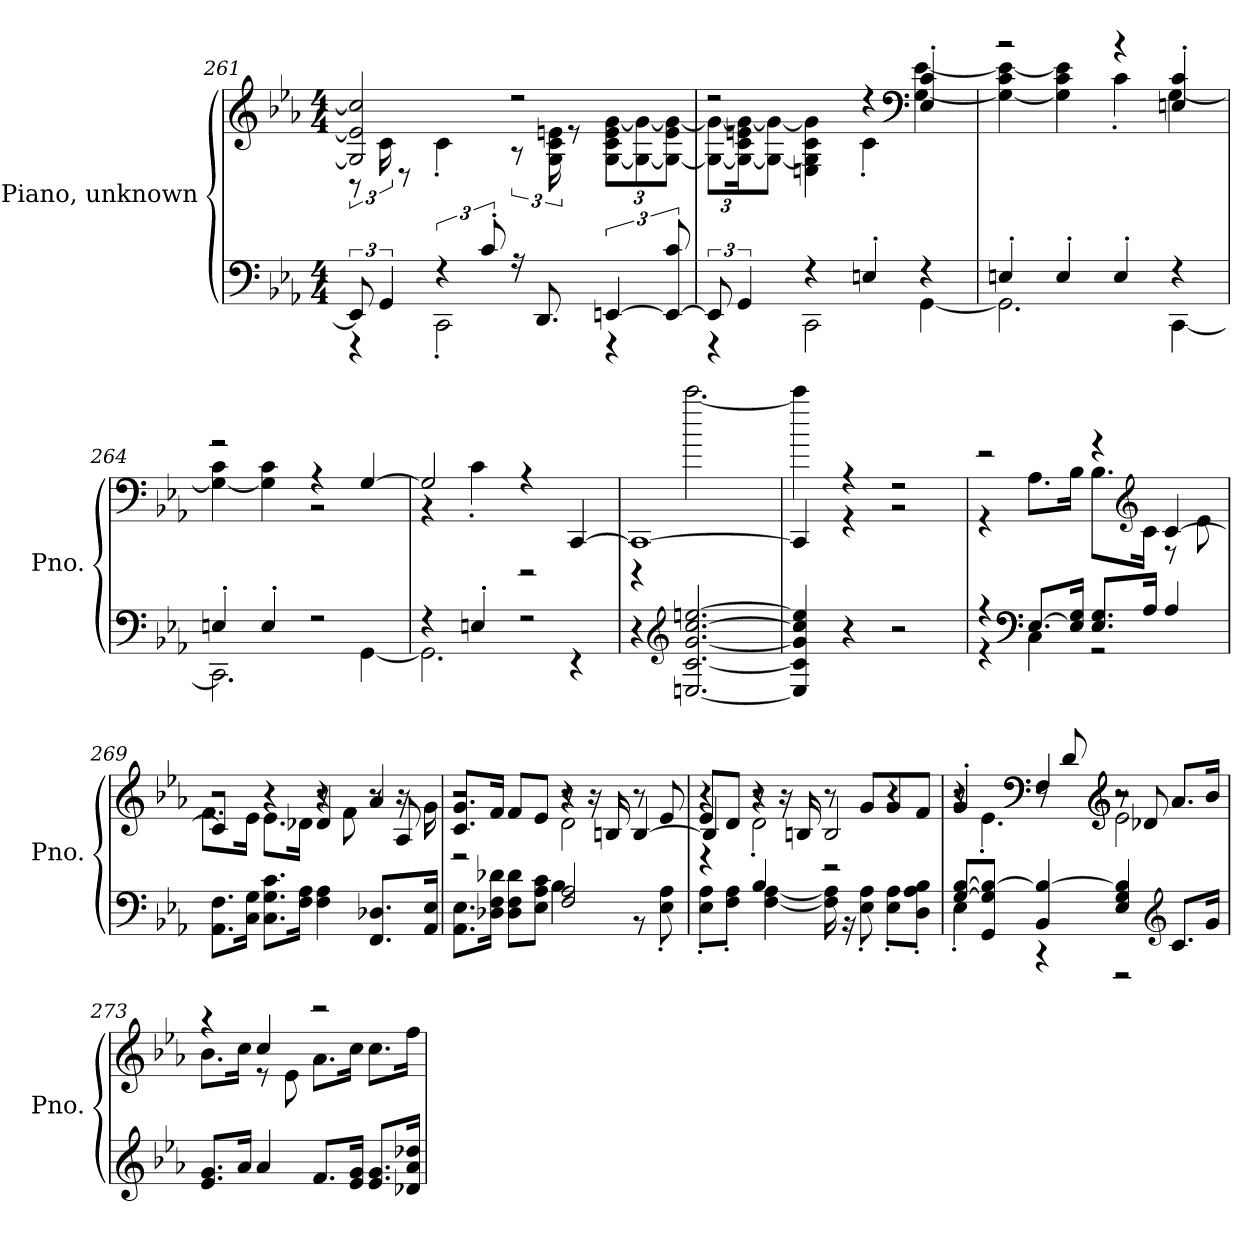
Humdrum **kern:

**kern	**kern
*part1	*part1
*staff2	*staff1
*I"Piano, unknown	*
*I'Pno.	*
*clefF4	*clefG2
*k[b-e-a-]	*k[b-e-a-]
*M4/4	*M4/4
=261	=261
*^	*^
12EE/]	4r	2G/] 2e/] 2cc/]	12r
6GG/	.	.	24c\
.	.	.	8r
6r	2CC'\	.	4c'\
12c'/	.	.	.
16r	.	2r	12r
8.DD/	.	.	.
.	.	.	24G\ 24c\ 24en\
.	.	.	8r
*	*	*	*Xbrackettup
[6EEn/	4r	.	[12G\ 12c\ 12e\ [12g\L
.	.	.	12G\_ 12g\_
12EE/_ 12c/	.	.	12G\_ 12e\ 12g\_J
=262	=262	=262	=262
12EE/]	4r	2r	12G\_ 12g\_L
6GG/	.	.	24G\_ 24c\ 24en\ 24g\_K
.	.	.	8G\_ 8g\_J
4r	2CC\	.	4En\ 4G\] 4c\ 4g\]
4En'/	.	4r	4c'\
*	*	*clefF4	*
4r	[4GG\	4E/' 4c/'	[4G\ [4e\
!!LO:LB:g=z	!!
=263	=263	=263	=263
4En'/	2.GG\]	2r	4G\_ 4c\ 4e\_
4E'/	.	.	4G\] 4c\ 4e\]
4E'/	.	4r	4c'\
4r	[4CC\	4En/' 4c/'	[4G\
=264	=264	=264	=264
4En'/	2.CC\]	2r	4G\_ 4c\
4E'/	.	.	4G\] 4c\
2r	.	4r	2r
.	[4GG\	[4G/	.
=265	=265	=265	=265
4r	2.GG\]	2G/]	4r
4En'/	.	.	4c'\
2r	.	4r	2r
.	4r	[4CC/	.
*v	*v	*	*
=266	=266	=266
4r	1CC_	4r
*clefG2	*	*
[2.En/ [2.c/ [2.g/ [2.cc/ [2.een/	.	[2.ccc\
=267	=267	=267
4E/] 4c/] 4g/] 4cc/] 4ee/]	4CC/]	4ccc\]
4r	4r	4r
2r	2r	2r
=268	=268	=268
*^	*	*
4r	4r	2r	4r
*clefF4	*	*	*
[8.E-/L	4C\	.	8.A-\L
16E-/] 16G/Jk	.	.	16B-\Jk
8.E-/ 8.G/L	2r	4r	8.B-\L
*	*	*clefG2	*
16A-/Jk	.	.	16c\Jk
4A-/	.	[4c/	8r
.	.	.	8e-\
*v	*v	*	*
!!LO:LB:g=z
=269	=269	=269
*	*	*^
8.AA-\ 8.F\L	4c/]	8.f\L	2r
16C\ 16G\Jk	.	16e-\Jk	.
8.C\ 8.G\ 8.c\L	4r	8.e-\L	.
16F\ 16A-\Jk	.	16d-X\Jk	.
4F\ 4A-\	4d-/	8r	4r
.	.	8f\	.
8.FF/ 8.D-X/L	4a-/	8r	8r
.	.	16r	8A-/
16AA-/ 16E-/Jk	.	16g\	.
=270	=270	=270	=270
*^	*	*	*
2r	8.AA-\ 8.E-\L	8.c/ 8.g/L	2r	2r
.	16D-X\ 16F\ 16d-X\Jk	16f/Jk	.	.
.	8D-\ 8F\ 8d-\L	8f/L	.	.
.	8E-\ 8A-\ 8c\J	8e-/J	.	.
2F/ 2A-/	4B-\	8r	2d\	4r
.	.	16r	.	.
.	.	16Bn/	.	.
.	8r	8r	.	[4B/
.	8E-\' 8A-\'	8e-/	.	.
=271	=271	=271	=271	=271
4r	8E-\' 8A-\'L	8e-/L	4r	4B/]
.	8F\' 8A-\'J	8d/J	.	.
4B-/	[4F\ [4A-\	8r	2d'\	4r
.	.	16r	.	.
.	.	16Bn/	.	.
2r	16F\] 16A-\]	8r	.	2B/
.	16r	.	.	.
.	8E-\' 8A-\'	8g/L	.	.
.	8E-\' 8A-\'L	8g/	4r	.
.	8D\' 8A-\' 8B-\'J	8f/J	.	.
!!LO:PB:g=z	!!	!!
=272	=272	=272	=272	=272
[8G/ [8B-/L	4E-'\	4g'/	8r	4r
8GG/ 8G/] 8B-/_J	.	.	4.e-'\	.
*	*	*clefF4	*	*
4BB-/ 4B-/_	4r	8r	.	4F/
.	.	8d/	.	.
*	*	*clefG2	*	*
4E-/ 4G/ 4B-/]	2r	8r	2e-\	2r
.	.	8d-X/	.	.
*clefG2	*	*	*	*
8.c/L	.	8.a-/L	.	.
16g/Jk	.	16b-/Jk	.	.
*v	*v	*	*	*
*	*	*v	*v
=273	=273	=273
8.e-/ 8.g/L	4r	8.b-\L
16a-/Jk	.	16cc\Jk
4a-/	4cc/	8r
.	.	8e-\
8.f/L	2r	8.a-\L
16e-/ 16g/Jk	.	16cc\Jk
8.e-/ 8.g/L	.	8.cc\L
16d-X/ 16a-/ 16dd-X/Jk	.	16ff\Jk
*	*v	*v
=	=
*-	*-
